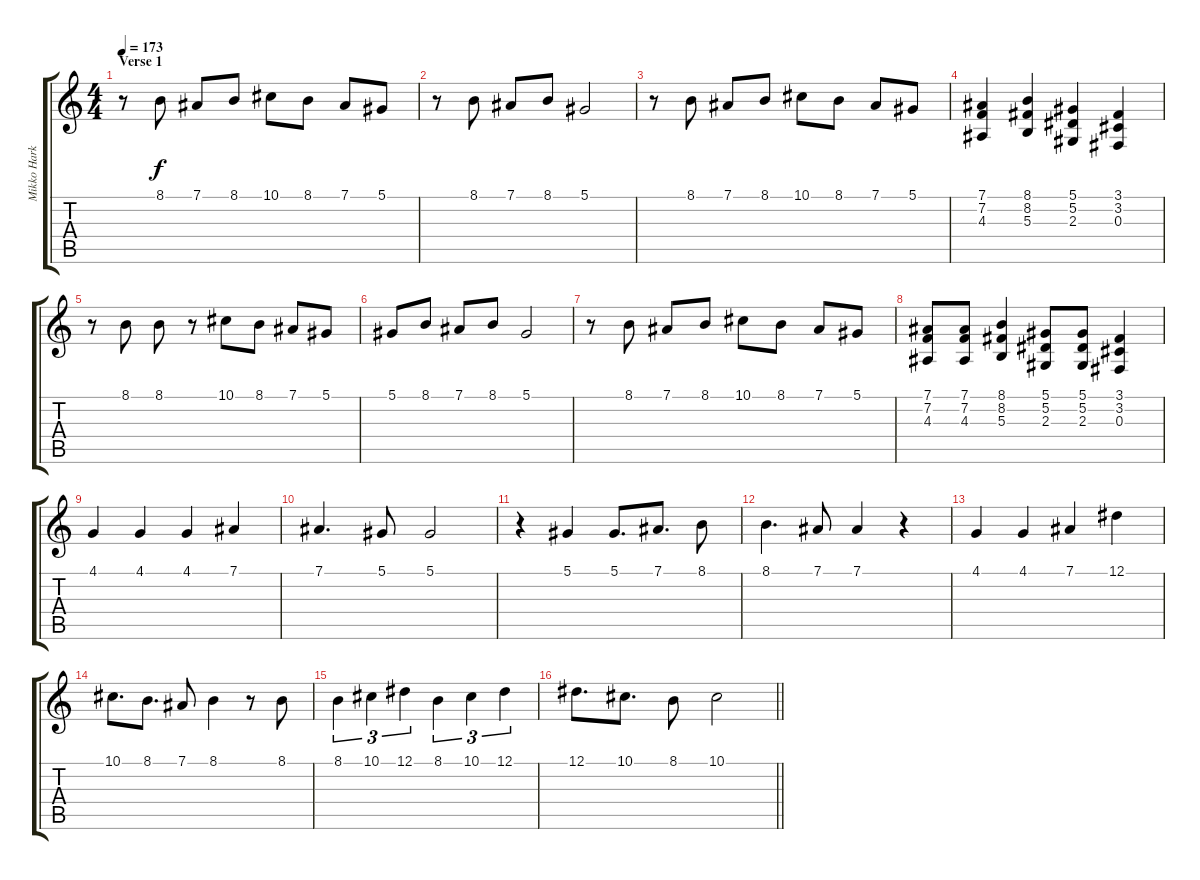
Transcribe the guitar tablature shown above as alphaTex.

\track ("Mikko Harkin - Keyboard I" "Mikko Hark") {instrument lead2sawtooth}
\staff {score tabs}
\tuning (Eb4 Bb3 Gb3 Db3 Ab2 Eb2) {hide}
\ts (4 4)
\section ("" "Verse 1")
\tempo 173
\clef g2
\ks aminor
r.8{dy f instrument stringensemble1} 8.1.8 7.1.8 8.1.8 10.1.8 8.1.8 7.1.8 5.1.8 |
r.8 8.1.8 7.1.8 8.1.8 5.1.2 |
r.8 8.1.8 7.1.8 8.1.8 10.1.8 8.1.8 7.1.8 5.1.8 |
(7.1 7.2 4.3).4 (8.1 8.2 5.3).4 (5.1 5.2 2.3).4 (3.1 3.2 0.3).4 |
r.8 8.1.8 8.1.8 r.8 10.1.8 8.1.8 7.1.8 5.1.8 |
5.1.8 8.1.8 7.1.8 8.1.8 5.1.2 |
r.8 8.1.8 7.1.8 8.1.8 10.1.8 8.1.8 7.1.8 5.1.8 |
(7.1 7.2 4.3).8 (7.1 7.2 4.3).8 (8.1 8.2 5.3).4 (5.1 5.2 2.3).8 (5.1 5.2 2.3).8 (3.1 3.2 0.3).4 |
4.1.4 4.1.4 4.1.4 7.1.4 |
7.1.4{d} 5.1.8 5.1.2 |
r.4 5.1.4 5.1.8{d} 7.1.8{d} 8.1.8 |
8.1.4{d} 7.1.8 7.1.4 r.4 |
4.1.4 4.1.4 7.1.4 12.1.4 |
10.1.8{d} 8.1.8{d} 7.1.8 8.1.4 r.8 8.1.8 |
8.1.4{tu (3 2)} 10.1.4{tu (3 2)} 12.1.4{tu (3 2)} 8.1.4{tu (3 2)} 10.1.4{tu (3 2)} 12.1.4{tu (3 2)} |
\barLineRight lightlight
12.1.8{d} 10.1.8{d} 8.1.8 10.1.2
